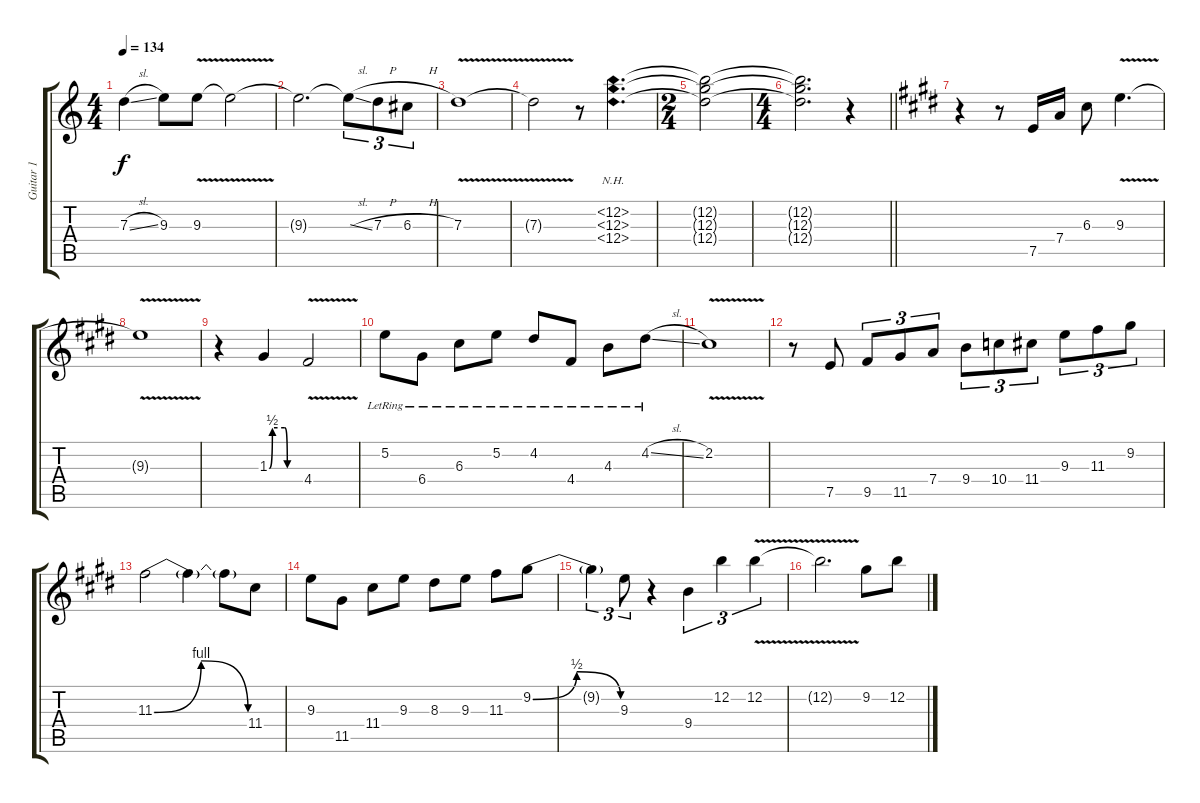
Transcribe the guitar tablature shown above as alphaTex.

\track ("Guitar 1" "Guitar 1") {instrument overdrivenguitar}
\staff {score tabs}
\tuning (E4 B3 G3 D3 A2 E2) {hide}
\ts (4 4)
\tempo 134
\clef g2
\ks c
7.3{sl}.4{dy f} 9.3.8 9.3{v}.8 9.3{t}.2 |
9.3{t}.2{d} 9.3{sl t}.8{tu (3 2)} 7.3{h}.8{tu (3 2)} 6.3{h}.8{tu (3 2)} |
7.3{v}.1 |
7.3{t}.2 r.8 (12.2{nh} 12.3{nh} 12.4{nh}).4{d} |
\ts (2 4)
(12.2{t} 12.3{t} 12.4{t}).2 |
\ts (4 4)
\barLineRight lightlight
(12.2{t} 12.3{t} 12.4{t}).2{d} r.4 |
\ks e
r.4 r.8 7.5.16 7.4.16 6.3.8 9.3{v}.4{d} |
9.3{t}.1 |
r.4 1.3{be (custom 0 0 6 2 30 2 35 0 40 0 60 0)}.4 4.4{v}.2 |
5.2{lr}.8 6.4{lr}.8 6.3{lr}.8 5.2{lr}.8 4.2{lr}.8 4.4{lr}.8 4.3{lr}.8 4.2{sl lr}.8 |
2.2{v}.1 |
r.8 7.5.8 9.5.8{tu (3 2)} 11.5.8{tu (3 2)} 7.4.8{tu (3 2)} 9.4.8{tu (3 2)} 10.4.8{tu (3 2)} 11.4.8{tu (3 2)} 9.3.8{tu (3 2)} 11.3.8{tu (3 2)} 9.2.8{tu (3 2)} |
11.3{be (bendrelease 0 0 10 4 40 4 60 0)}.2 11.3{t}.4 11.3{t}.8 11.4.8 |
9.3.8 11.5.8 11.4.8 9.3.8 8.3.8 9.3.8 11.3.8 9.2{be (bendrelease 0 0 15 2 44 2 60 0)}.8 |
9.2{t}.4{tu (3 2)} 9.3.8{tu (3 2)} r.4 9.4.4{tu (3 2)} 12.2.4{tu (3 2)} 12.2{v}.4{tu (3 2)} |
12.2{t}.2{d} 9.2.8 12.2.8
